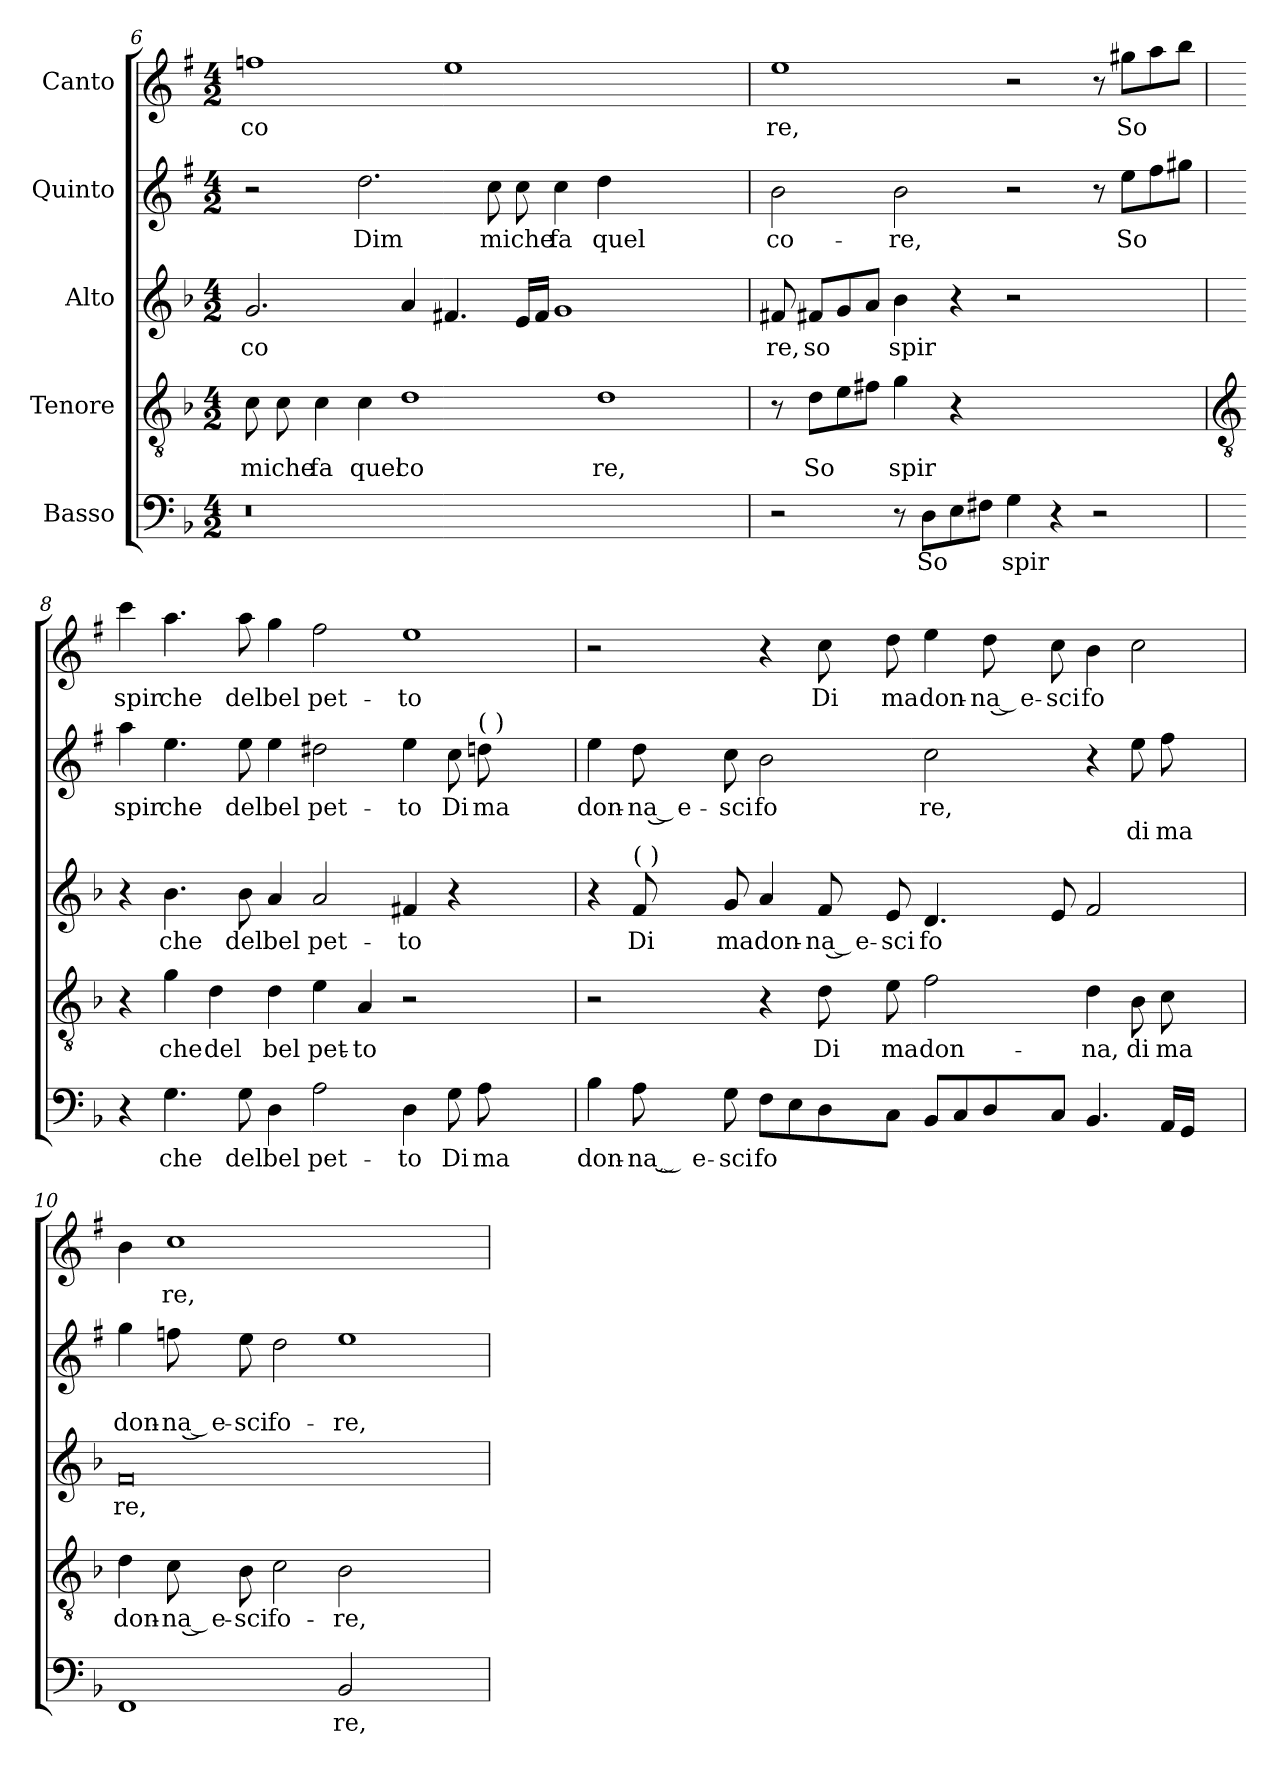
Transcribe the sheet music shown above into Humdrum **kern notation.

**kern	**text	**kern	**text	**kern	**text	**kern	**text	**text	**kern	**text
*part5	*part5	*part4	*part4	*part3	*part3	*part2	*part2	*part2	*part1	*part1
*staff5	*staff5	*staff4	*staff4	*staff3	*staff3	*staff2	*staff2	*staff2	*staff1	*staff1
*I"Basso	*	*I"Tenore	*	*I"Alto	*	*I"Quinto	*	*	*I"Canto	*
*clefF4	*	*clefGv2	*	*clefG2	*	*clefG2	*	*	*clefG2	*
*	*	*	*	*	*	*ITrd1c2	*	*	*ITrd1c2	*
*k[b-]	*	*k[b-]	*	*k[b-]	*	*k[b-]	*	*	*k[b-]	*
*F:	*	*F:	*	*F:	*	*F:	*	*	*F:	*
*M4/2	*	*M4/2	*	*M4/2	*	*M4/2	*	*	*M4/2	*
=6	=6	=6	=6	=6	=6	=6	=6	=6	=6	=6
!	!	!	!LO:LY:b	!	!LO:LY:b	!	!	!	!	!LO:LY:b
0r	.	8c	mi	2.g	co	2r	.	.	1ee-X	co
!	!	!	!LO:LY:b	!	!	!	!	!	!	!
.	.	8c	che	.	.	.	.	.	.	.
!	!	!	!LO:LY:b	!	!	!	!	!	!	!
.	.	4c	fa	.	.	.	.	.	.	.
!	!	!	!LO:LY:b	!	!	!	!LO:LY:b	!	!	!
.	.	4c	quel	.	.	2.cc	Dim	.	.	.
!	!	!	!LO:LY:b	!	!	!	!	!	!	!
.	.	1d	co	4a	.	.	.	.	.	.
.	.	.	.	4.f#X	.	.	.	.	1dd	.
!	!	!	!	!	!	!	!LO:LY:b	!	!	!
.	.	.	.	.	.	8b-	mi	.	.	.
!	!	!	!	!	!	!	!LO:LY:b	!	!	!
.	.	.	.	16eLL	.	8b-	che	.	.	.
.	.	.	.	16f#JJ	.	.	.	.	.	.
!	!	!	!	!	!	!	!LO:LY:b	!	!	!
.	.	.	.	1g	.	4b-	fa	.	.	.
!	!	!	!LO:LY:b	!	!	!	!LO:LY:b	!	!	!
.	.	1d	re,	.	.	4cc	quel	.	.	.
2.ryy	.	.	.	.	.	2.ryy	.	.	2.ryy	.
.	.	.	.	4ryy	.	.	.	.	.	.
=7	=7	=7	=7	=7	=7	=7	=7	=7	=7	=7
!	!	!	!	!	!LO:LY:b	!	!LO:LY:b	!	!	!LO:LY:b
2r	.	8r	.	8f#X	re,	2a	co-	.	1dd	re,
!	!	!	!LO:LY:b	!	!LO:LY:b	!	!	!	!	!
.	.	8dL	So	8f#XL	so	.	.	.	.	.
.	.	8e	.	8g	.	.	.	.	.	.
.	.	8f#XJ	.	8aJ	.	.	.	.	.	.
!	!	!	!LO:LY:b	!	!LO:LY:b	!	!LO:LY:b	!	!	!
8r	.	4g	spir	4b-	spir	2a	-re,	.	.	.
!	!LO:LY:b	!	!	!	!	!	!	!	!	!
8DL	So	.	.	.	.	.	.	.	.	.
8E	.	4r	.	4r	.	.	.	.	.	.
8F#XJ	.	.	.	.	.	.	.	.	.	.
!	!LO:LY:b	!	!	!	!	!	!	!	!	!
4G	spir	1ryy	.	2r	.	2r	.	.	2r	.
4r	.	.	.	.	.	.	.	.	.	.
2r	.	.	.	2ryy	.	8r	.	.	8r	.
!	!	!	!	!	!	!	!LO:LY:b	!	!	!LO:LY:b
.	.	.	.	.	.	8ddL	So	.	8ff#XL	So
.	.	.	.	.	.	8ee	.	.	8gg	.
.	.	.	.	.	.	8ff#XJ	.	.	8aaJ	.
!!LO:LB:g=z
=8	=8	=8	=8	=8	=8	=8	=8	=8	=8	=8
*	*	*clefGv2	*	*	*	*	*	*	*	*
!	!	!	!	!	!	!	!LO:LY:b	!	!	!LO:LY:b
4r	.	4r	.	4r	.	4gg	spir	.	4bb-	spir
!	!LO:LY:b	!	!LO:LY:b	!	!LO:LY:b	!	!LO:LY:b	!	!	!LO:LY:b
4.G	che	4g	che	4.b-	che	4.dd	che	.	4.gg	che
!	!	!	!LO:LY:b	!	!	!	!	!	!	!
.	.	4d	del	.	.	.	.	.	.	.
!	!LO:LY:b	!	!	!	!LO:LY:b	!	!LO:LY:b	!	!	!LO:LY:b
8G	del	.	.	8b-	del	8dd	del	.	8gg	del
!	!LO:LY:b	!	!LO:LY:b	!	!LO:LY:b	!	!LO:LY:b	!	!	!LO:LY:b
4D	bel	4d	bel	4a	bel	4dd	bel	.	4ff	bel
!	!LO:LY:b	!	!LO:LY:b	!	!LO:LY:b	!	!LO:LY:b	!	!	!LO:LY:b
2A	pet-	4e	pet-	2a	pet-	2cc#X	pet-	.	2ee	pet-
!	!	!	!LO:LY:b	!	!	!	!	!	!	!
.	.	4A	-to	.	.	.	.	.	.	.
!	!LO:LY:b	!	!	!	!LO:LY:b	!	!LO:LY:b	!	!	!LO:LY:b
4D	-to	2r	.	4f#X	-to	4dd	-to	.	1dd	-to
!	!LO:LY:b	!	!	!	!	!	!LO:LY:b	!	!	!
8G	Di	.	.	4r	.	8b-	Di	.	.	.
!	!	!	!	!	!	!LO:TX:a:t=(  )	!	!	!	!
!	!LO:LY:b	!	!	!	!	!	!LO:LY:b	!	!	!
8A	ma	.	.	.	.	8cc	ma	.	.	.
2ryy	.	2ryy	.	2ryy	.	2ryy	.	.	.	.
=9	=9	=9	=9	=9	=9	=9	=9	=9	=9	=9
!	!LO:LY:b	!	!	!	!	!	!LO:LY:b	!	!	!
4B-	don-	2r	.	4r	.	4dd	don-	.	2r	.
!	!	!	!	!LO:TX:a:t=(  )	!	!	!	!	!	!
!	!LO:LY:b	!	!	!	!LO:LY:b	!	!LO:LY:b	!	!	!
8A	-na ̮ e-	.	.	8f	Di	8cc	-na͜ e-	.	.	.
!	!LO:LY:b	!	!	!	!LO:LY:b	!	!LO:LY:b	!	!	!
8G	-sci	.	.	8g	ma	8b-	-sci	.	.	.
!	!LO:LY:b	!	!	!	!LO:LY:b	!	!LO:LY:b	!	!	!
8FL	fo	4r	.	4a	don-	2a	fo	.	4r	.
8E	.	.	.	.	.	.	.	.	.	.
!	!	!	!LO:LY:b	!	!LO:LY:b	!	!	!	!	!LO:LY:b
8D	.	8d	Di	8f	-na͜ e-	.	.	.	8b-	Di
!	!	!	!LO:LY:b	!	!LO:LY:b	!	!	!	!	!LO:LY:b
8CJ	.	8e	ma	8e	-sci	.	.	.	8cc	ma
!	!	!	!LO:LY:b	!	!LO:LY:b	!	!LO:LY:b	!	!	!LO:LY:b
8BB-L	.	2f	don-	4.d	fo	2b-	re,	.	4dd	don-
8C	.	.	.	.	.	.	.	.	.	.
!	!	!	!	!	!	!	!	!	!	!LO:LY:b
8D	.	.	.	.	.	.	.	.	8cc	-na͜ e-
!	!	!	!	!	!	!	!	!	!	!LO:LY:b
8CJ	.	.	.	8e	.	.	.	.	8b-	-sci
!	!	!	!LO:LY:b	!	!	!	!	!	!	!LO:LY:b
4.BB-	.	4d	-na,	2f	.	4r	.	.	4a	fo
!	!	!	!LO:LY:b	!	!	!	!	!LO:LY:b	!	!
.	.	8B-	di	.	.	8dd	.	di	2b-	.
!	!	!	!LO:LY:b	!	!	!	!	!LO:LY:b	!	!
16AALL	.	8c	ma	.	.	8ee	.	ma	.	.
16GGJJ	.	.	.	.	.	.	.	.	.	.
4ryy	.	4ryy	.	4ryy	.	4ryy	.	.	.	.
=10	=10	=10	=10	=10	=10	=10	=10	=10	=10	=10
!	!	!	!LO:LY:b	!	!LO:LY:b	!	!	!LO:LY:b	!	!
1FF	.	4d	don-	0f	re,	4ff	.	don-	4a	.
!	!	!	!LO:LY:b	!	!	!	!	!LO:LY:b	!	!LO:LY:b
.	.	8c	-na͜ e-	.	.	8ee-X	.	-na͜ e-	1b-	re,
!	!	!	!LO:LY:b	!	!	!	!	!LO:LY:b	!	!
.	.	8B-	-sci	.	.	8dd	.	-sci	.	.
!	!	!	!LO:LY:b	!	!	!	!	!LO:LY:b	!	!
.	.	2c	fo-	.	.	2cc	.	fo-	.	.
!	!LO:LY:b	!	!LO:LY:b	!	!	!	!	!LO:LY:b	!	!
2BB-	re,	2B-	-re,	.	.	1dd	.	-re,	.	.
.	.	.	.	.	.	.	.	.	2.ryy	.
!	!LO:LY:b	!	!LO:LY:b	!	!	!	!	!	!	!
[2B-yy	Dim	[2dyy	dim	.	.	.	.	.	.	.
=	=	=	=	=	=	=	=	=	=	=
*-	*-	*-	*-	*-	*-	*-	*-	*-	*-	*-
